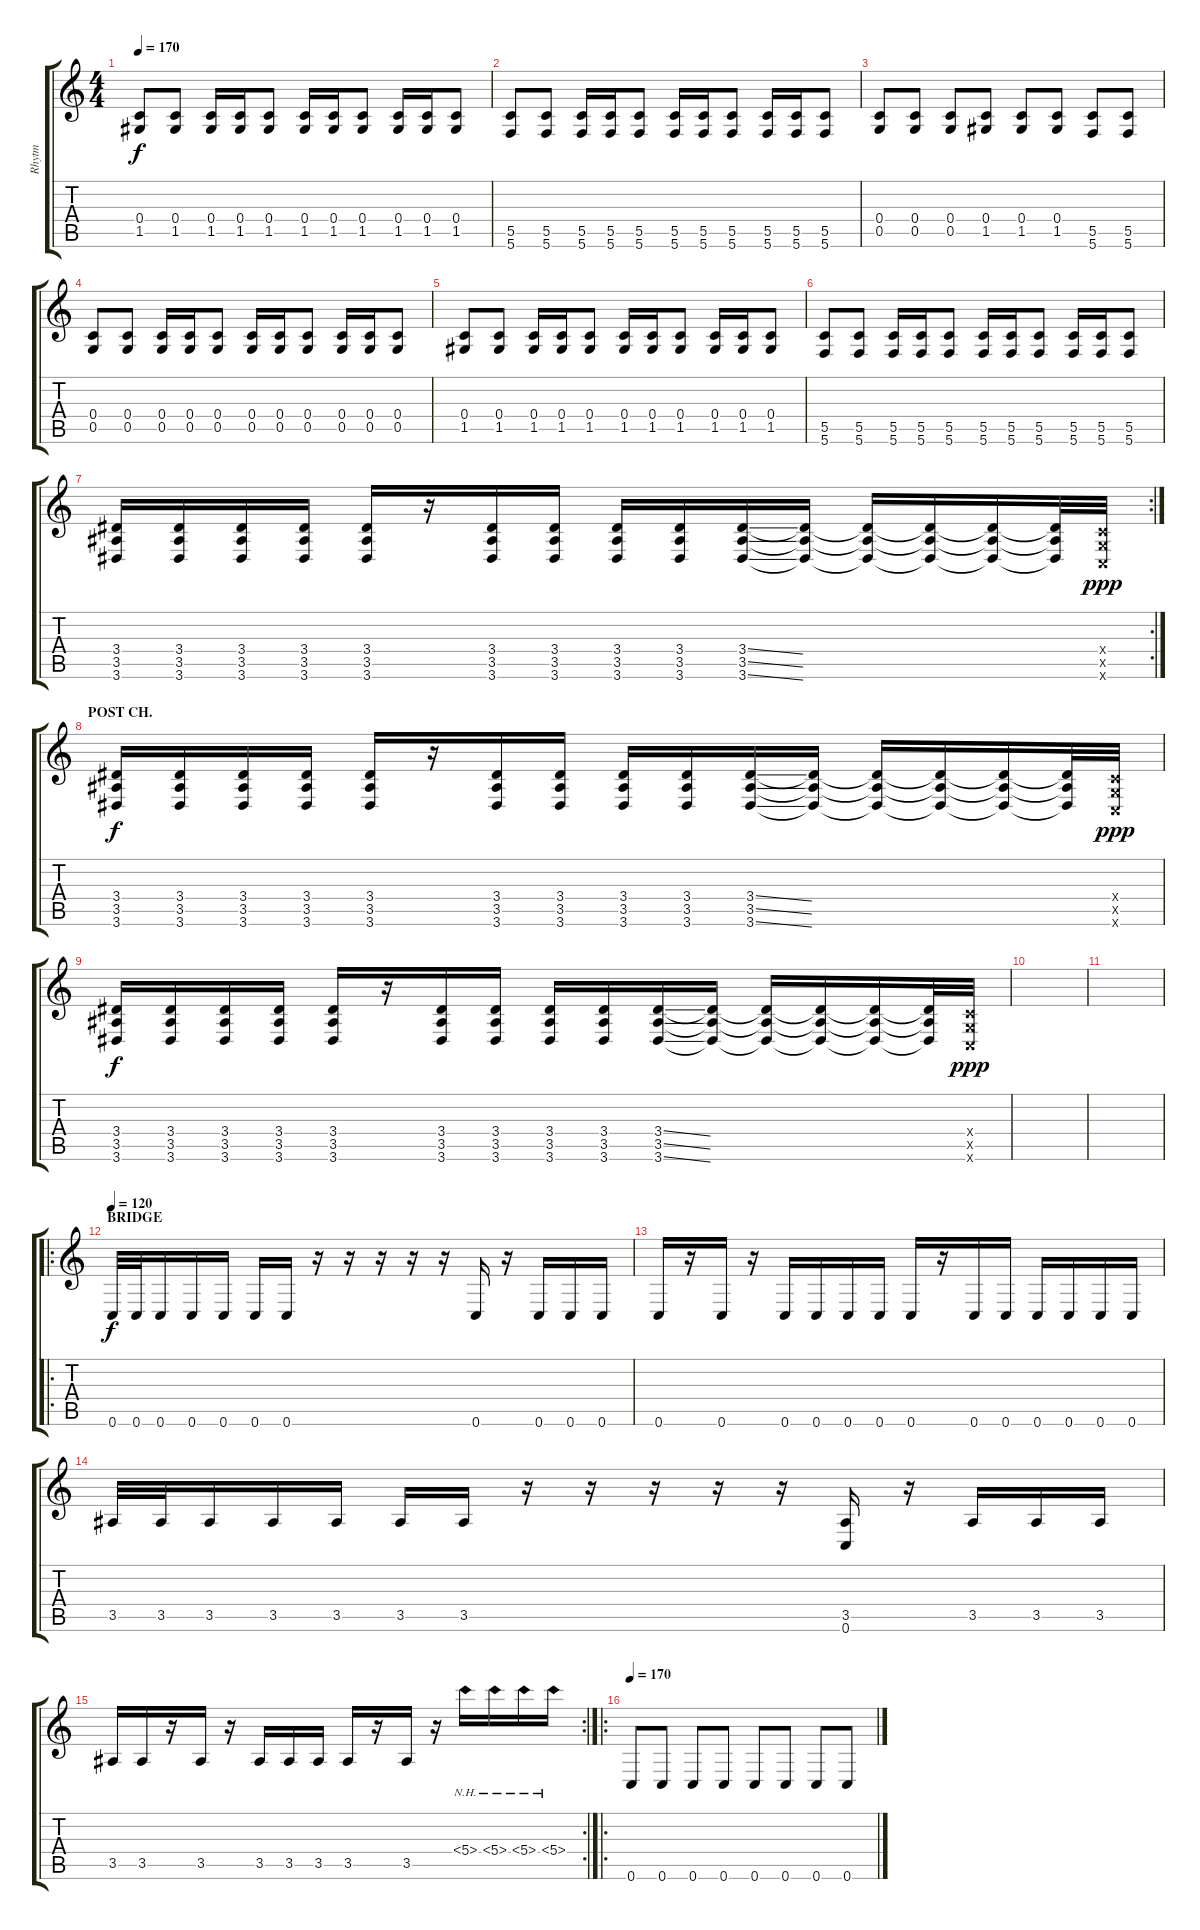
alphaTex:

\track ("Rhytm" "Rhytm") {instrument distortionguitar}
\staff {score tabs}
\tuning (D4 A3 F3 C3 G2 C2) {hide}
\ts (4 4)
\tempo 170
\clef g2
\ks c
(0.4 1.5).8{dy f} (0.4 1.5).8 (0.4 1.5).16 (0.4 1.5).16 (0.4 1.5).8 (0.4 1.5).16 (0.4 1.5).16 (0.4 1.5).8 (0.4 1.5).16 (0.4 1.5).16 (0.4 1.5).8 |
(5.5 5.6).8 (5.5 5.6).8 (5.5 5.6).16 (5.5 5.6).16 (5.5 5.6).8 (5.5 5.6).16 (5.5 5.6).16 (5.5 5.6).8 (5.5 5.6).16 (5.5 5.6).16 (5.5 5.6).8 |
(0.4 0.5).8 (0.4 0.5).8 (0.4 0.5).8 (0.4 1.5).8 (0.4 1.5).8 (0.4 1.5).8 (5.5 5.6).8 (5.5 5.6).8 |
(0.4 0.5).8 (0.4 0.5).8 (0.4 0.5).16 (0.4 0.5).16 (0.4 0.5).8 (0.4 0.5).16 (0.4 0.5).16 (0.4 0.5).8 (0.4 0.5).16 (0.4 0.5).16 (0.4 0.5).8 |
(0.4 1.5).8 (0.4 1.5).8 (0.4 1.5).16 (0.4 1.5).16 (0.4 1.5).8 (0.4 1.5).16 (0.4 1.5).16 (0.4 1.5).8 (0.4 1.5).16 (0.4 1.5).16 (0.4 1.5).8 |
(5.5 5.6).8 (5.5 5.6).8 (5.5 5.6).16 (5.5 5.6).16 (5.5 5.6).8 (5.5 5.6).16 (5.5 5.6).16 (5.5 5.6).8 (5.5 5.6).16 (5.5 5.6).16 (5.5 5.6).8 |
\rc 2
(3.4 3.5 3.6).16 (3.4 3.5 3.6).16 (3.4 3.5 3.6).16 (3.4 3.5 3.6).16 (3.4 3.5 3.6).16 r.16 (3.4 3.5 3.6).16 (3.4 3.5 3.6).16 (3.4 3.5 3.6).16 (3.4 3.5 3.6).16 (3.4{ss} 3.5{ss} 3.6{ss}).16 (3.4{t} 3.5{t} 3.6{t}).16 (3.4{t} 3.5{t} 3.6{t}).16 (3.4{t} 3.5{t} 3.6{t}).16 (3.4{t} 3.5{t} 3.6{t}).16 (3.4{t} 3.5{t} 3.6{t}).32 (0.4{x} 0.5{x} 0.6{x}).32{dy ppp} |
\section ("" "POST CH.")
(3.4 3.5 3.6).16{dy f} (3.4 3.5 3.6).16 (3.4 3.5 3.6).16 (3.4 3.5 3.6).16 (3.4 3.5 3.6).16 r.16 (3.4 3.5 3.6).16 (3.4 3.5 3.6).16 (3.4 3.5 3.6).16 (3.4 3.5 3.6).16 (3.4{ss} 3.5{ss} 3.6{ss}).16 (3.4{t} 3.5{t} 3.6{t}).16 (3.4{t} 3.5{t} 3.6{t}).16 (3.4{t} 3.5{t} 3.6{t}).16 (3.4{t} 3.5{t} 3.6{t}).16 (3.4{t} 3.5{t} 3.6{t}).32 (0.4{x} 0.5{x} 0.6{x}).32{dy ppp} |
(3.4 3.5 3.6).16{dy f} (3.4 3.5 3.6).16 (3.4 3.5 3.6).16 (3.4 3.5 3.6).16 (3.4 3.5 3.6).16 r.16 (3.4 3.5 3.6).16 (3.4 3.5 3.6).16 (3.4 3.5 3.6).16 (3.4 3.5 3.6).16 (3.4{ss} 3.5{ss} 3.6{ss}).16 (3.4{t} 3.5{t} 3.6{t}).16 (3.4{t} 3.5{t} 3.6{t}).16 (3.4{t} 3.5{t} 3.6{t}).16 (3.4{t} 3.5{t} 3.6{t}).16 (3.4{t} 3.5{t} 3.6{t}).32 (0.4{x} 0.5{x} 0.6{x}).32{dy ppp} |
|
|
\ro
\section ("" "BRIDGE")
\tempo 120
0.6.32{dy f} 0.6.32 0.6.16 0.6.16 0.6.16 0.6.16 0.6.16 r.16 r.16 r.16 r.16 r.16 0.6.16 r.16 0.6.16 0.6.16 0.6.16 |
0.6.16 r.16 0.6.16 r.16 0.6.16 0.6.16 0.6.16 0.6.16 0.6.16 r.16 0.6.16 0.6.16 0.6.16 0.6.16 0.6.16 0.6.16 |
3.5.32 3.5.32 3.5.16 3.5.16 3.5.16 3.5.16 3.5.16 r.16 r.16 r.16 r.16 r.16 (3.5 0.6).16 r.16 3.5.16 3.5.16 3.5.16 |
\rc 2
3.5.16 3.5.16 r.16 3.5.16 r.16 3.5.16 3.5.16 3.5.16 3.5.16 r.16 3.5.16 r.16 5.4{nh}.16 5.4{nh}.16 5.4{nh}.16 5.4{nh}.16 |
\ro
\tempo 120
\tempo 170
0.6.8 0.6.8 0.6.8 0.6.8 0.6.8 0.6.8 0.6.8 0.6.8
